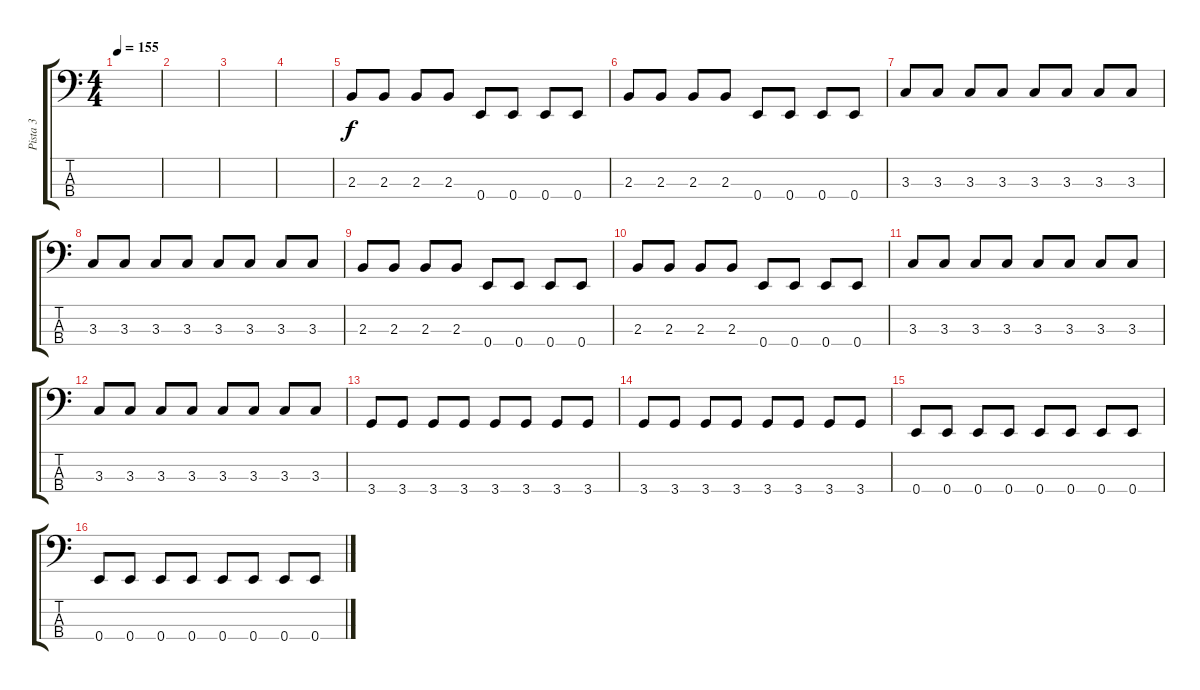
\track ("Pista 3" "Pista 3") {instrument electricbassfinger}
\staff {score tabs}
\tuning (G2 D2 A1 E1) {hide}
\ts (4 4)
\tempo 155
\clef f4
\ks c
|
|
|
|
2.3.8{instrument electricbassfinger} 2.3.8 2.3.8 2.3.8 0.4.8 0.4.8 0.4.8 0.4.8 |
2.3.8 2.3.8 2.3.8 2.3.8 0.4.8 0.4.8 0.4.8 0.4.8 |
3.3.8 3.3.8 3.3.8 3.3.8 3.3.8 3.3.8 3.3.8 3.3.8 |
3.3.8 3.3.8 3.3.8 3.3.8 3.3.8 3.3.8 3.3.8 3.3.8 |
2.3.8 2.3.8 2.3.8 2.3.8 0.4.8 0.4.8 0.4.8 0.4.8 |
2.3.8 2.3.8 2.3.8 2.3.8 0.4.8 0.4.8 0.4.8 0.4.8 |
3.3.8 3.3.8 3.3.8 3.3.8 3.3.8 3.3.8 3.3.8 3.3.8 |
3.3.8 3.3.8 3.3.8 3.3.8 3.3.8 3.3.8 3.3.8 3.3.8 |
3.4.8{instrument electricbasspick} 3.4.8 3.4.8 3.4.8 3.4.8 3.4.8 3.4.8 3.4.8 |
3.4.8 3.4.8 3.4.8 3.4.8 3.4.8 3.4.8 3.4.8 3.4.8 |
0.4.8 0.4.8 0.4.8 0.4.8 0.4.8 0.4.8 0.4.8 0.4.8 |
0.4.8 0.4.8 0.4.8 0.4.8 0.4.8 0.4.8 0.4.8 0.4.8
